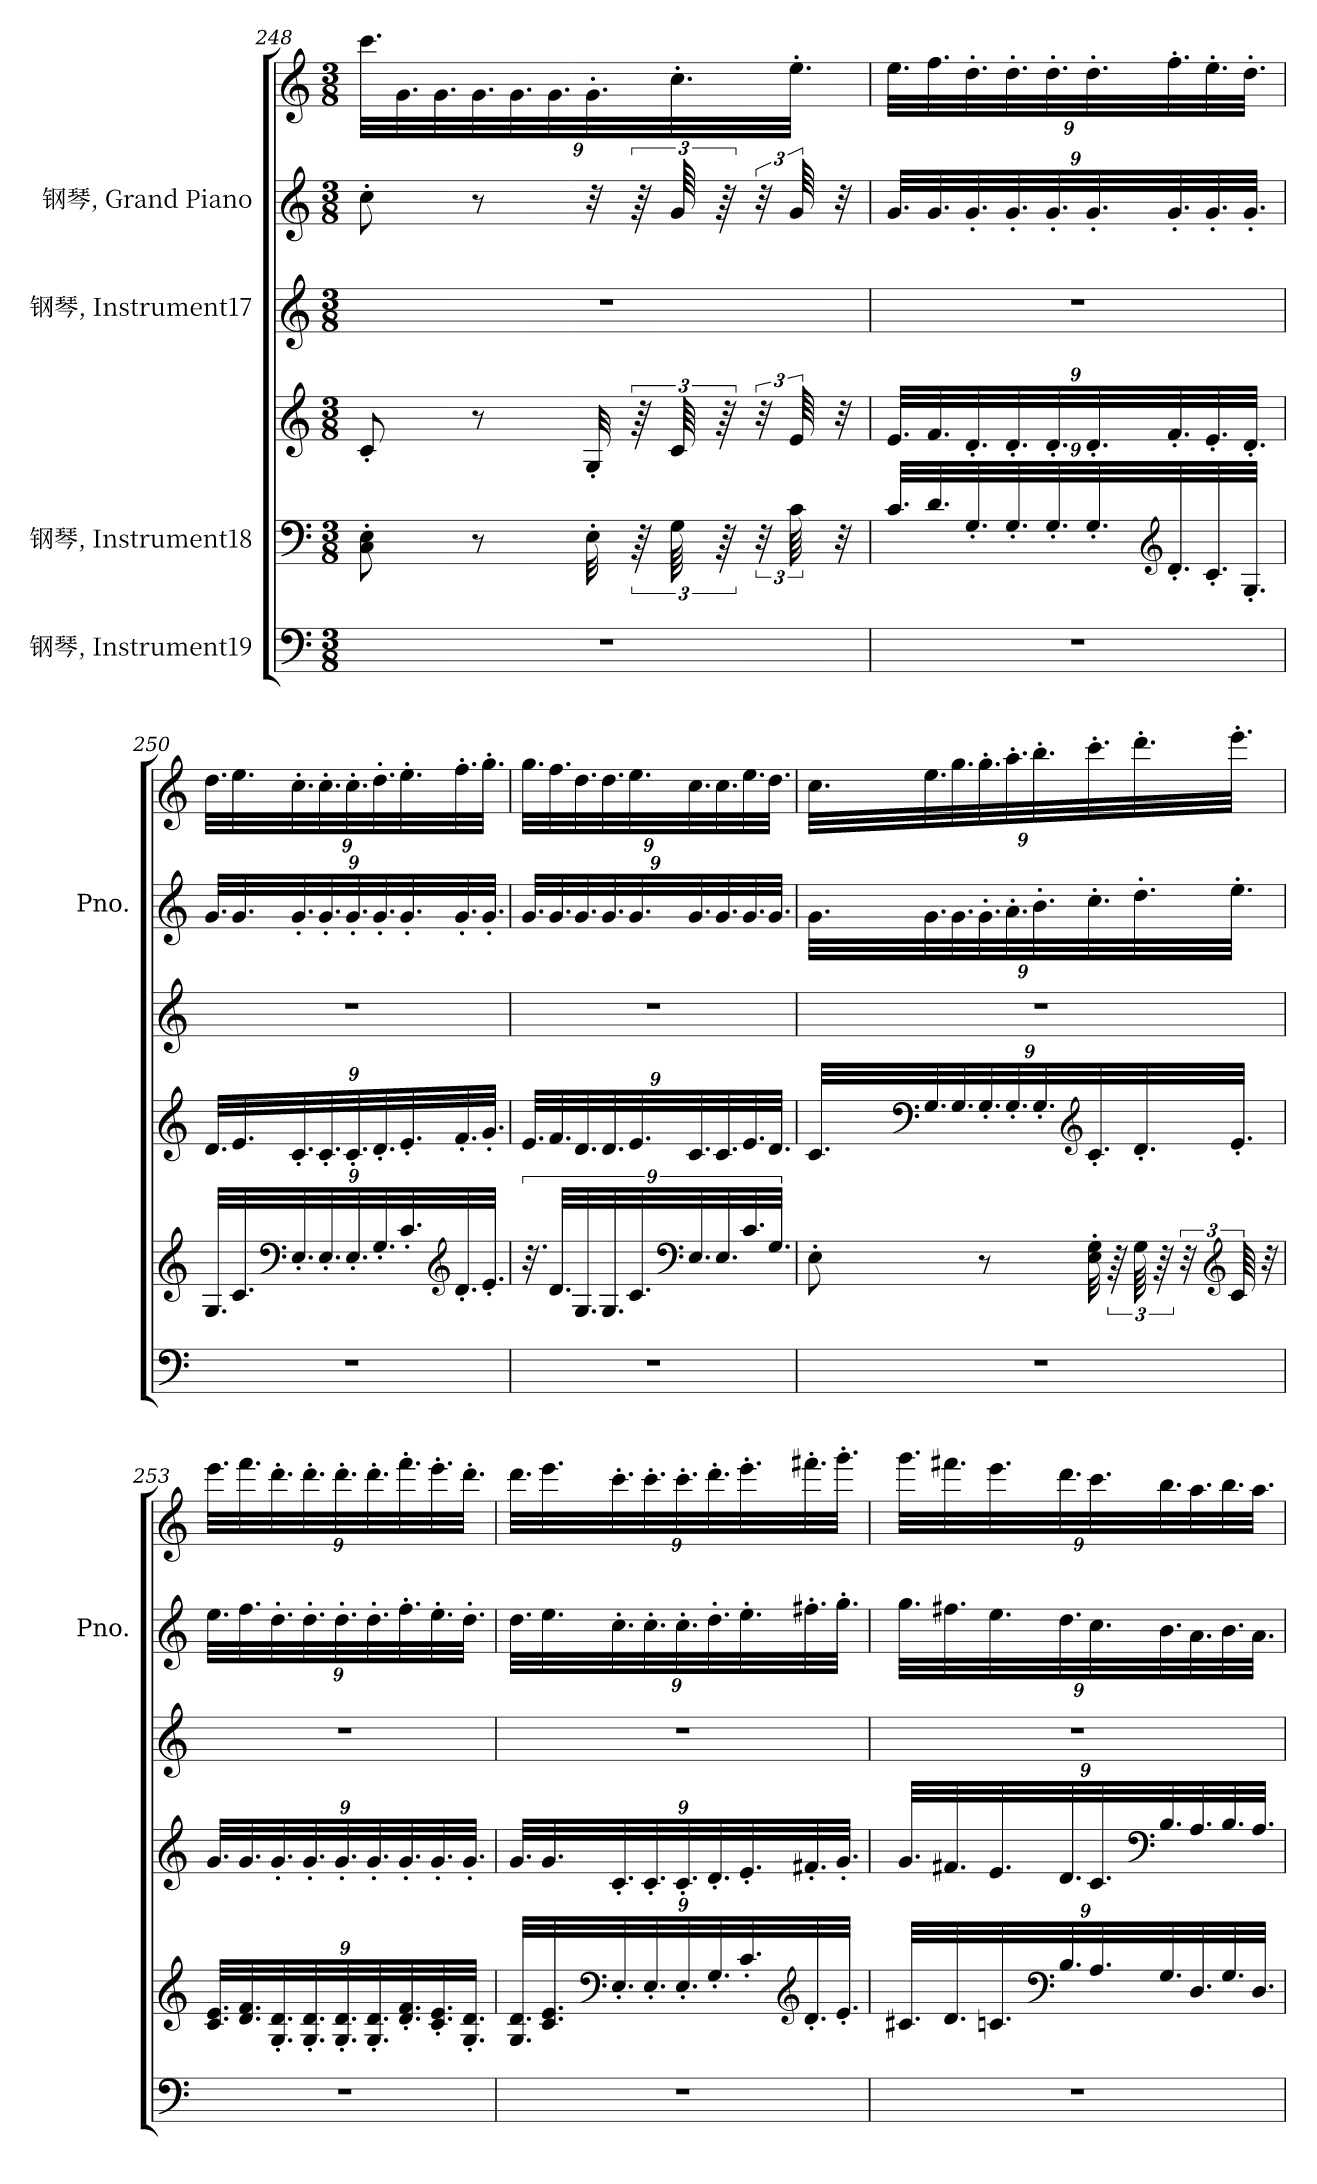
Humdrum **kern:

**kern	**kern	**kern	**kern	**kern	**kern
*part4	*part3	*part3	*part2	*part1	*part1
*staff6	*staff5	*staff4	*staff3	*staff2	*staff1
*I"钢琴, Instrument19	*I"钢琴, Instrument18	*	*I"钢琴, Instrument17	*I"钢琴, Grand Piano	*
*	*	*	*	*I'Pno.	*
*clefF4	*clefF4	*clefG2	*clefG2	*clefG2	*clefG2
*k[]	*k[]	*k[]	*k[]	*k[]	*k[]
*M3/8	*M3/8	*M3/8	*M3/8	*M3/8	*M3/8
*	*	*	*	*	*Xbrackettup
=248	=248	=248	=248	=248	=248
4.r	8C\' 8E\'	8c'/	4.r	8cc'\	36.ccc\LLL
.	.	.	.	.	36.g\
.	.	.	.	.	36.g\
.	8r	8r	.	8r	36.g\
.	.	.	.	.	36.g\
.	.	.	.	.	36.g\
.	32E'\	32G'/	.	32r	36.g'\
.	96r	96r	.	96r	.
.	96G\	96c/	.	96g/	36.cc'\
.	96r	96r	.	96r	.
.	48r	48r	.	48r	.
.	96c\	96e/	.	96g/	36.ee'\JJJ
.	32r	32r	.	32r	.
=249	=249	=249	=249	=249	=249
*	*Xbrackettup	*Xbrackettup	*	*Xbrackettup	*
4.r	36.c/LLL	36.e/LLL	4.r	36.g/LLL	36.ee\LLL
.	36.d/	36.f/	.	36.g/	36.ff\
.	36.G'/	36.d'/	.	36.g'/	36.dd'\
.	36.G'/	36.d'/	.	36.g'/	36.dd'\
.	36.G'/	36.d'/	.	36.g'/	36.dd'\
.	36.G'/	36.d'/	.	36.g'/	36.dd'\
*	*clefG2	*	*	*	*
.	36.d'/	36.f'/	.	36.g'/	36.ff'\
.	36.c'/	36.e'/	.	36.g'/	36.ee'\
.	36.G'/JJJ	36.d'/JJJ	.	36.g'/JJJ	36.dd'\JJJ
!!LO:PB:g=z
=250	=250	=250	=250	=250	=250
4.r	36.G/LLL	36.d/LLL	4.r	36.g/LLL	36.dd\LLL
.	36.c/	36.e/	.	36.g/	36.ee\
*	*clefF4	*	*	*	*
.	36.E'/	36.c'/	.	36.g'/	36.cc'\
.	36.E'/	36.c'/	.	36.g'/	36.cc'\
.	36.E'/	36.c'/	.	36.g'/	36.cc'\
.	36.G'/	36.d'/	.	36.g'/	36.dd'\
.	36.c'/	36.e'/	.	36.g'/	36.ee'\
*	*clefG2	*	*	*	*
.	36.d'/	36.f'/	.	36.g'/	36.ff'\
.	36.e'/JJJ	36.g'/JJJ	.	36.g'/JJJ	36.gg'\JJJ
=251	=251	=251	=251	=251	=251
*	*brackettup	*	*	*	*
4.r	36.r	36.e/LLL	4.r	36.g/LLL	36.gg\LLL
.	36.d/LLL	36.f/	.	36.g/	36.ff\
.	36.G/	36.d/	.	36.g/	36.dd\
.	36.G/	36.d/	.	36.g/	36.dd\
.	36.c/	36.e/	.	36.g/	36.ee\
*	*clefF4	*	*	*	*
.	36.E/	36.c/	.	36.g/	36.cc\
.	36.E/	36.c/	.	36.g/	36.cc\
.	36.c/	36.e/	.	36.g/	36.ee\
.	36.G/JJJ	36.d/JJJ	.	36.g/JJJ	36.dd\JJJ
!!LO:LB:g=z
=252	=252	=252	=252	=252	=252
4.r	8E'\	36.c/LLL	4.r	36.g\LLL	36.cc\LLL
*	*	*clefF4	*	*	*
.	.	36.G/	.	36.g\	36.ee\
.	.	36.G/	.	36.g\	36.gg\
.	8r	36.G'/	.	36.g'\	36.gg'\
.	.	36.G'/	.	36.a'\	36.aa'\
.	.	36.G'/	.	36.b'\	36.bb'\
*	*	*clefG2	*	*	*
.	32E\' 32G\'	36.c'/	.	36.cc'\	36.ccc'\
.	96r	.	.	.	.
.	96G\	36.d'/	.	36.dd'\	36.ddd'\
.	96r	.	.	.	.
.	48r	.	.	.	.
*	*clefG2	*	*	*	*
.	96c/	36.e'/JJJ	.	36.ee'\JJJ	36.eee'\JJJ
.	32r	.	.	.	.
=253	=253	=253	=253	=253	=253
*	*Xbrackettup	*	*	*	*
4.r	36.c/ 36.e/LLL	36.g/LLL	4.r	36.ee\LLL	36.eee\LLL
.	36.d/ 36.f/	36.g/	.	36.ff\	36.fff\
.	36.G/' 36.d/'	36.g'/	.	36.dd'\	36.ddd'\
.	36.G/' 36.d/'	36.g'/	.	36.dd'\	36.ddd'\
.	36.G/' 36.d/'	36.g'/	.	36.dd'\	36.ddd'\
.	36.G/' 36.d/'	36.g'/	.	36.dd'\	36.ddd'\
.	36.d/' 36.f/'	36.g'/	.	36.ff'\	36.fff'\
.	36.c/' 36.e/'	36.g'/	.	36.ee'\	36.eee'\
.	36.G/' 36.d/'JJJ	36.g'/JJJ	.	36.dd'\JJJ	36.ddd'\JJJ
!!LO:PB:g=z
=254	=254	=254	=254	=254	=254
4.r	36.G/ 36.d/LLL	36.g/LLL	4.r	36.dd\LLL	36.ddd\LLL
.	36.c/ 36.e/	36.g/	.	36.ee\	36.eee\
*	*clefF4	*	*	*	*
.	36.E'/	36.c'/	.	36.cc'\	36.ccc'\
.	36.E'/	36.c'/	.	36.cc'\	36.ccc'\
.	36.E'/	36.c'/	.	36.cc'\	36.ccc'\
.	36.G'/	36.d'/	.	36.dd'\	36.ddd'\
.	36.c'/	36.e'/	.	36.ee'\	36.eee'\
*	*clefG2	*	*	*	*
.	36.d'/	36.f#X'/	.	36.ff#X'\	36.fff#X'\
.	36.e'/JJJ	36.g'/JJJ	.	36.gg'\JJJ	36.ggg'\JJJ
=255	=255	=255	=255	=255	=255
4.r	36.c#X/LLL	36.g/LLL	4.r	36.gg\LLL	36.ggg\LLL
.	36.d/	36.f#X/	.	36.ff#X\	36.fff#X\
.	36.cn/	36.e/	.	36.ee\	36.eee\
*	*clefF4	*	*	*	*
.	36.B/	36.d/	.	36.dd\	36.ddd\
.	36.A/	36.c/	.	36.cc\	36.ccc\
*	*	*clefF4	*	*	*
.	36.G/	36.B/	.	36.b\	36.bb\
.	36.D/	36.A/	.	36.a\	36.aa\
.	36.G/	36.B/	.	36.b\	36.bb\
.	36.D/JJJ	36.A/JJJ	.	36.a\JJJ	36.aa\JJJ
=	=	=	=	=	=
*-	*-	*-	*-	*-	*-
